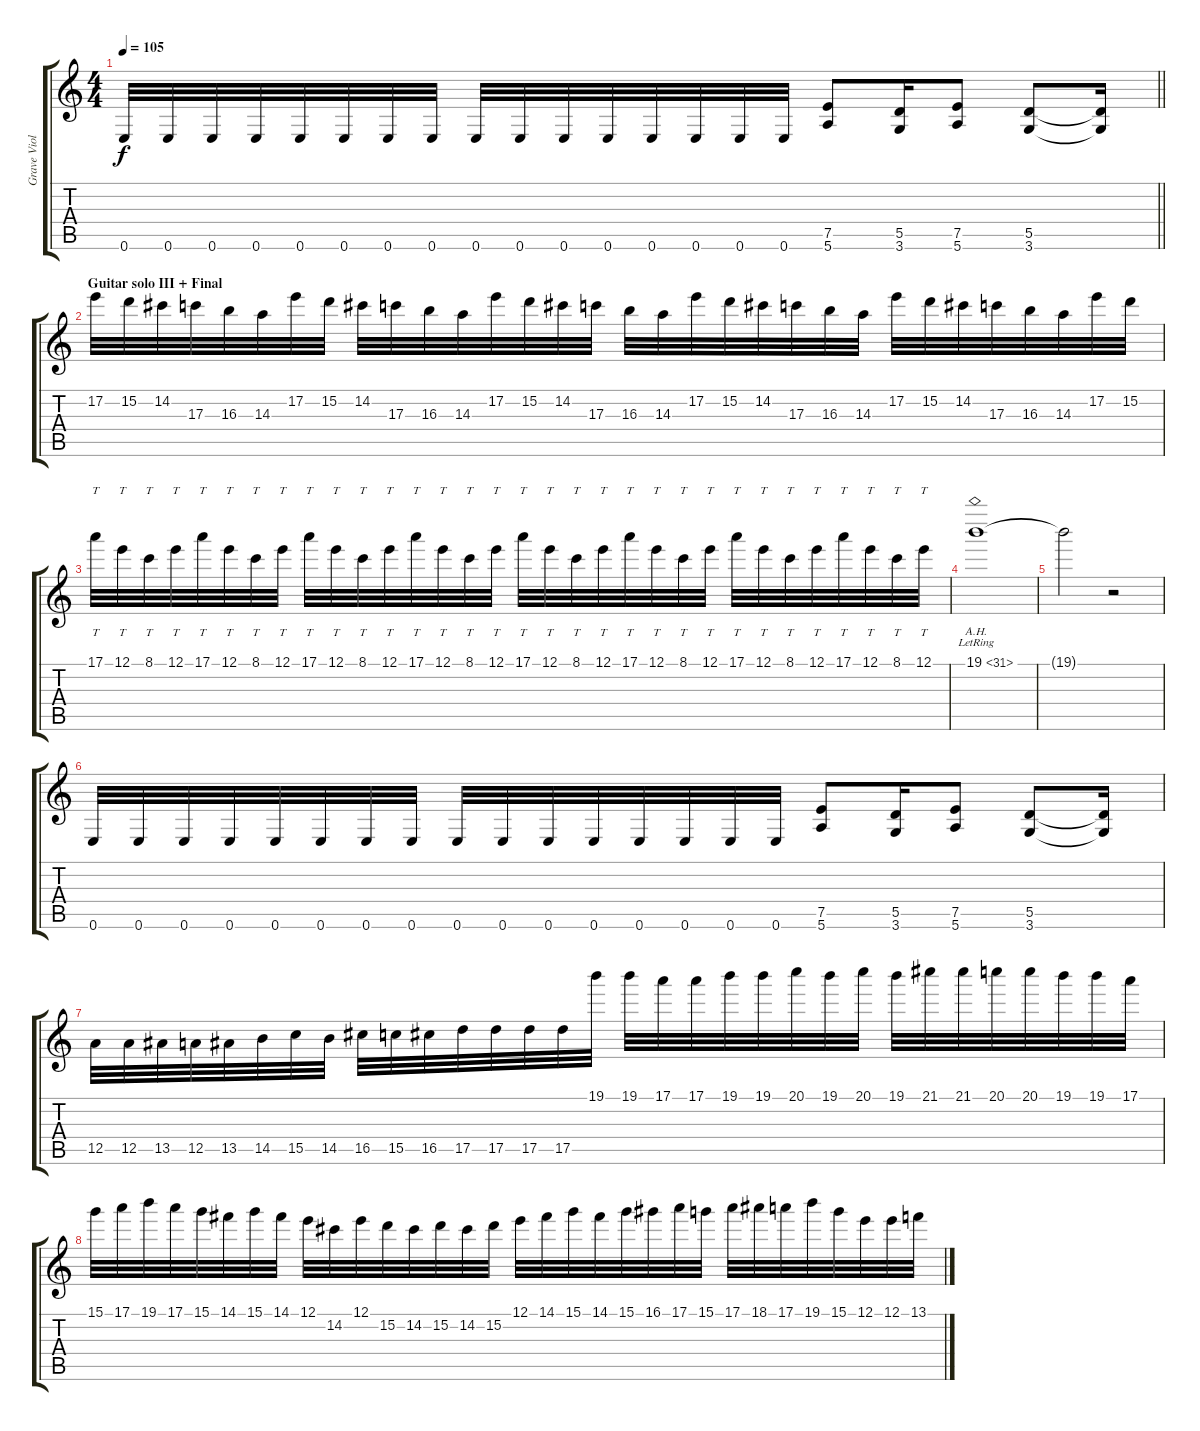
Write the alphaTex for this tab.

\track ("Grave Violator" "Grave Viol") {instrument distortionguitar}
\staff {score tabs}
\tuning (E4 B3 G3 D3 A2 E2) {hide}
\ts (4 4)
\tempo 105
\clef g2
\barLineRight lightlight
\ks c
0.6.32{dy f} 0.6.32 0.6.32 0.6.32 0.6.32 0.6.32 0.6.32 0.6.32 0.6.32 0.6.32 0.6.32 0.6.32 0.6.32 0.6.32 0.6.32 0.6.32 (7.5 5.6).8 (5.5 3.6).16 (7.5 5.6).8 (5.5 3.6).8 (5.5{t} 3.6{t}).16 |
\section ("" "Guitar solo III + Final")
17.2.32 15.2.32 14.2.32 17.3.32 16.3.32 14.3.32 17.2.32 15.2.32 14.2.32 17.3.32 16.3.32 14.3.32 17.2.32 15.2.32 14.2.32 17.3.32 16.3.32 14.3.32 17.2.32 15.2.32 14.2.32 17.3.32 16.3.32 14.3.32 17.2.32 15.2.32 14.2.32 17.3.32 16.3.32 14.3.32 17.2.32 15.2.32 |
17.1.32{tt} 12.1.32{tt} 8.1.32{tt} 12.1.32{tt} 17.1.32{tt} 12.1.32{tt} 8.1.32{tt} 12.1.32{tt} 17.1.32{tt} 12.1.32{tt} 8.1.32{tt} 12.1.32{tt} 17.1.32{tt} 12.1.32{tt} 8.1.32{tt} 12.1.32{tt} 17.1.32{tt} 12.1.32{tt} 8.1.32{tt} 12.1.32{tt} 17.1.32{tt} 12.1.32{tt} 8.1.32{tt} 12.1.32{tt} 17.1.32{tt} 12.1.32{tt} 8.1.32{tt} 12.1.32{tt} 17.1.32{tt} 12.1.32{tt} 8.1.32{tt} 12.1.32{tt} |
19.1{ah 12 lr}.1 |
19.1{t}.2 r.2 |
0.6.32 0.6.32 0.6.32 0.6.32 0.6.32 0.6.32 0.6.32 0.6.32 0.6.32 0.6.32 0.6.32 0.6.32 0.6.32 0.6.32 0.6.32 0.6.32 (7.5 5.6).8 (5.5 3.6).16 (7.5 5.6).8 (5.5 3.6).8 (5.5{t} 3.6{t}).16 |
12.5.32 12.5.32 13.5.32 12.5.32 13.5.32 14.5.32 15.5.32 14.5.32 16.5.32 15.5.32 16.5.32 17.5.32 17.5.32 17.5.32 17.5.32 19.1.32 19.1.32 17.1.32 17.1.32 19.1.32 19.1.32 20.1.32 19.1.32 20.1.32 19.1.32 21.1.32 21.1.32 20.1.32 20.1.32 19.1.32 19.1.32 17.1.32 |
15.1.32 17.1.32 19.1.32 17.1.32 15.1.32 14.1.32 15.1.32 14.1.32 12.1.32 14.2.32 12.1.32 15.2.32 14.2.32 15.2.32 14.2.32 15.2.32 12.1.32 14.1.32 15.1.32 14.1.32 15.1.32 16.1.32 17.1.32 15.1.32 17.1.32 18.1.32 17.1.32 19.1.32 15.1.32 12.1.32 12.1.32 13.1.32
